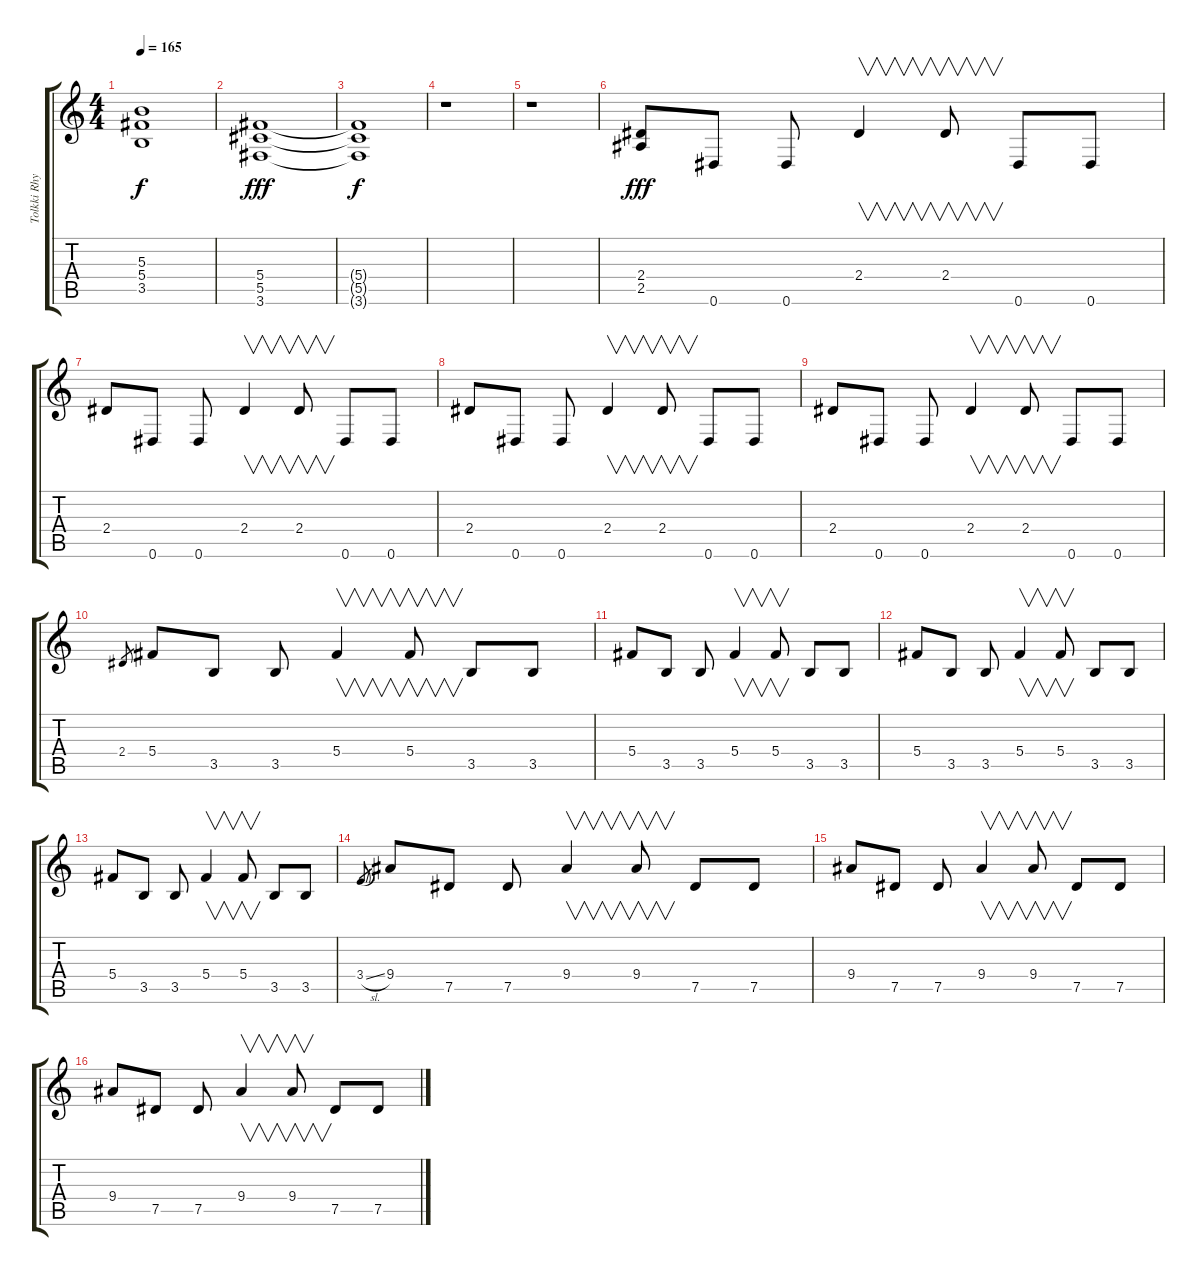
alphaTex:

\track ("Tolkki Rhythm" "Tolkki Rhy") {instrument distortionguitar}
\staff {score tabs}
\tuning (Eb4 Bb3 Gb3 Db3 Ab2 Eb2) {hide}
\ts (4 4)
\tempo 165
\clef g2
\ks c
(5.3{t} 5.4{t} 3.5{t}).1{dy f} |
(5.4 5.5 3.6).1{dy fff} |
(5.4{t} 5.5{t} 3.6{t}).1{dy f} |
r.1 |
r.1 |
(2.4 2.5).8{dy fff} 0.6.8 0.6.8 2.4.4{v} 2.4.8{v} 0.6.8 0.6.8 |
2.4.8 0.6.8 0.6.8 2.4.4{v} 2.4.8{v} 0.6.8 0.6.8 |
2.4.8 0.6.8 0.6.8 2.4.4{v} 2.4.8{v} 0.6.8 0.6.8 |
2.4.8 0.6.8 0.6.8 2.4.4{v} 2.4.8{v} 0.6.8 0.6.8 |
2.4.8{gr} 5.4.8 3.5.8 3.5.8 5.4.4{v} 5.4.8{v} 3.5.8 3.5.8 |
5.4.8 3.5.8 3.5.8 5.4.4{v} 5.4.8{v} 3.5.8 3.5.8 |
5.4.8 3.5.8 3.5.8 5.4.4{v} 5.4.8{v} 3.5.8 3.5.8 |
5.4.8 3.5.8 3.5.8 5.4.4{v} 5.4.8{v} 3.5.8 3.5.8 |
3.4{sl}.8{gr} 9.4.8 7.5.8 7.5.8 9.4.4{v} 9.4.8{v} 7.5.8 7.5.8 |
9.4.8 7.5.8 7.5.8 9.4.4{v} 9.4.8{v} 7.5.8 7.5.8 |
9.4.8 7.5.8 7.5.8 9.4.4{v} 9.4.8{v} 7.5.8 7.5.8
